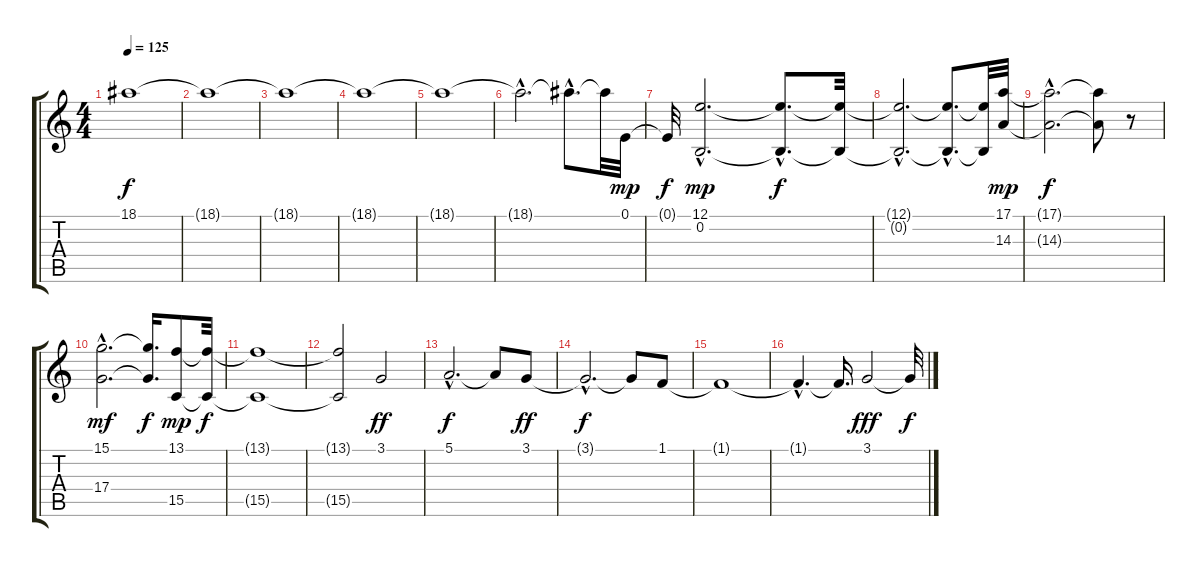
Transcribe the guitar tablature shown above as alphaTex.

\track "" {instrument synthstrings1}
\staff {score tabs}
\tuning (E4 B3 G3 D3 A2 E2) {hide}
\ts (4 4)
\tempo 125
\clef g2
\ks c
18.1{t}.1{dy f} |
18.1{t}.1 |
18.1{t}.1 |
18.1{t}.1 |
18.1{t}.1 |
18.1{hac t}.2{d} 18.1{hac t}.8{d} 18.1{t}.32 0.1.32{dy mp} |
0.1{t}.32{dy f} (12.1{hac} 0.2{hac}).2{d dy mp} (12.1{hac t} 0.2{hac t}).8{d dy f} (12.1{t} 0.2{t}).32 |
(12.1{hac t} 0.2{hac t}).2{d} (12.1{hac t} 0.2{hac t}).8{d} (12.1{t} 0.2{t}).32 (17.1 14.3).32{dy mp} |
(17.1{hac t} 14.3{hac t}).2{d dy f} (17.1{t} 14.3{t}).8 r.8 |
(15.1{hac} 17.4{hac}).2{d dy mf} (15.1{t} 17.4{t}).16{d dy f} (13.1 15.5).8{dy mp} (13.1{t} 15.5{t}).32{dy f} |
(13.1{t} 15.5{t}).1 |
(13.1{t} 15.5{t}).2 3.1.2{dy ff} |
5.1{hac}.2{d dy f} 5.1{t}.8 3.1.8{dy ff} |
3.1{hac t}.2{d dy f} 3.1{t}.8 1.1.8 |
1.1{t}.1 |
1.1{hac t}.4{d} 1.1{t}.16{d} 3.1.2{dy fff} 3.1{t}.32{dy f}
